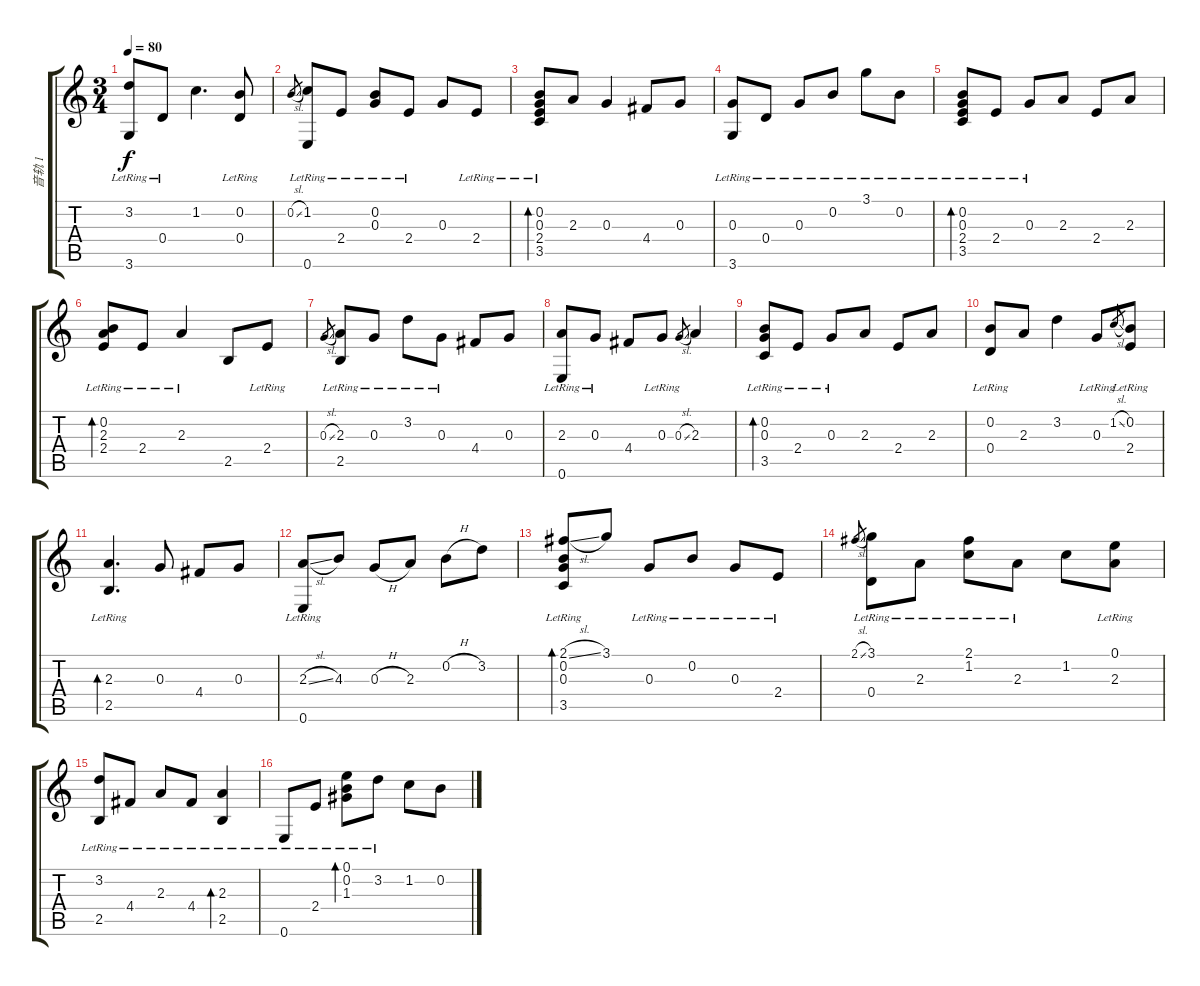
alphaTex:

\track ("音轨 1" "音轨 1") {instrument acousticguitarsteel}
\staff {score tabs}
\tuning (E4 B3 G3 D3 A2 E2) {hide}
\ts (3 4)
\tempo 80
\clef g2
\ks c
(3.2 3.6{lr}).8{dy f} 0.4{lr}.8 1.2.4{d} (0.2 0.4{lr}).8 |
0.2{sl}.8{gr} (1.2 0.6{lr}).8 2.4{lr}.8 (0.2 0.3{lr}).8 2.4{lr}.8 0.3.8 2.4{lr}.8 |
(0.2{lr} 0.3{lr} 2.4{lr} 3.5{lr}).8{bd 60} 2.3.8 0.3.4 4.4.8 0.3.8 |
(0.3 3.6{lr}).8 0.4{lr}.8 0.3{lr}.8 0.2{lr}.8 3.1{lr}.8 0.2{lr}.8 |
(0.2{lr} 0.3{lr} 2.4{lr} 3.5{lr}).8{bd 240} 2.4{lr}.8 0.3{lr}.8 2.3.8 2.4.8 2.3.8 |
(0.2{lr} 2.3 2.4).8{bd 60} 2.4{lr}.8 2.3{lr}.4 2.5.8 2.4{lr}.8 |
0.3{sl}.8{gr} (2.3 2.5{lr}).8 0.3{lr}.8 3.2{lr}.8 0.3{lr}.8 4.4.8 0.3.8 |
(2.3 0.6{lr}).8 0.3{lr}.8 4.4.8 0.3{lr}.8 0.3{sl}.8{gr} 2.3.4 |
(0.2{lr} 0.3{lr} 3.5{lr}).8{bd 240} 2.4{lr}.8 0.3{lr}.8 2.3.8 2.4.8 2.3.8 |
(0.2{lr} 0.4).8 2.3.8 3.2.4 0.3{lr}.8 1.2{sl}.8{gr} (0.2 2.4{lr}).8 |
(2.3 2.5{lr}).4{d bd 60} 0.3.8 4.4.8 0.3.8 |
(2.3{sl} 0.6{lr}).8 4.3.8 0.3{h}.8 2.3.8 0.2{h}.8 3.2.8 |
(2.1{sl} 0.2 0.3 3.5{lr}).8{bd 60} 3.1.8 0.3{lr}.8 0.2{lr}.8 0.3{lr}.8 2.4{lr}.8 |
2.1{sl}.8{gr} (3.1 0.4{lr}).8 2.3{lr}.8 (2.1 1.2{lr}).8 2.3{lr}.8 1.2.8 (0.1 2.3{lr}).8 |
(3.2 2.5{lr}).8 4.4{lr}.8 2.3{lr}.8 4.4{lr}.8 (2.3{lr} 2.5{lr}).4{bd 240} |
0.6{lr}.8 2.4{lr}.8 (0.1 0.2 1.3{lr}).8{bd 60} 3.2{lr}.8 1.2.8 0.2.8
